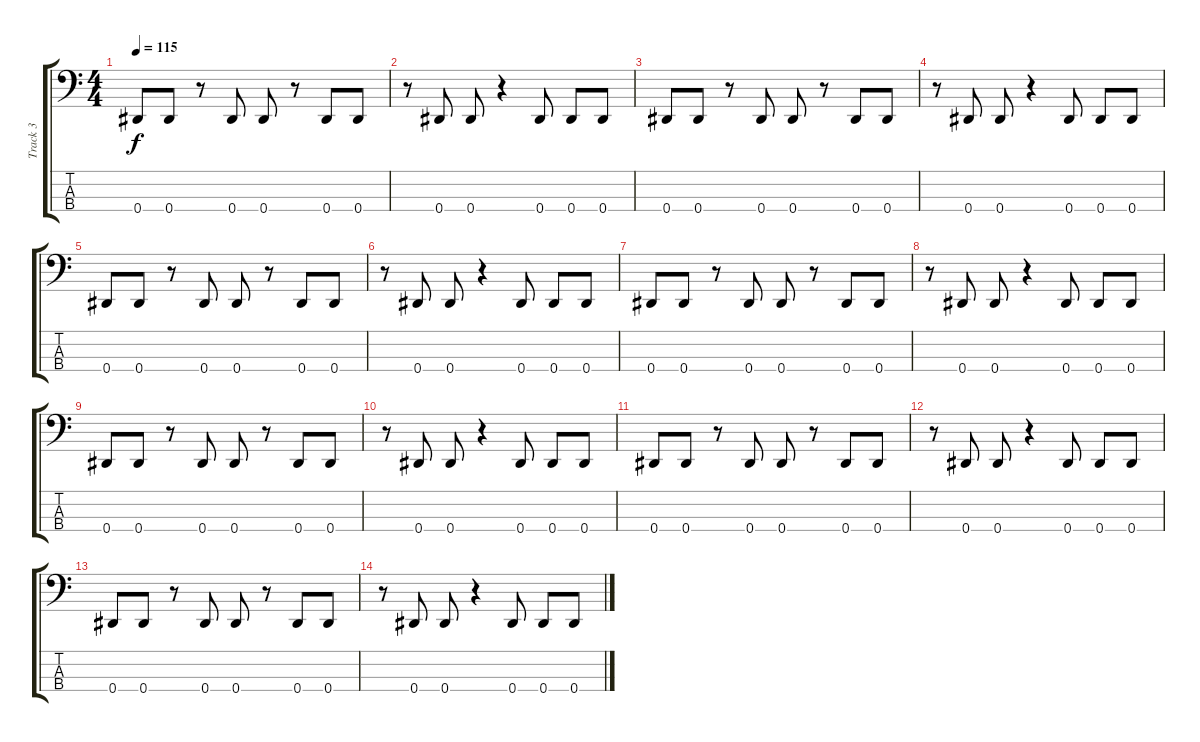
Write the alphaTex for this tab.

\track ("Track 3" "Track 3") {instrument electricbasspick}
\staff {score tabs}
\tuning (Gb2 Db2 Ab1 Eb1) {hide}
\ts (4 4)
\tempo 115
\clef f4
\ks c
0.4.8{dy f} 0.4.8 r.8 0.4.8 0.4.8 r.8 0.4.8 0.4.8 |
r.8 0.4.8 0.4.8 r.4 0.4.8 0.4.8 0.4.8 |
0.4.8 0.4.8 r.8 0.4.8 0.4.8 r.8 0.4.8 0.4.8 |
r.8 0.4.8 0.4.8 r.4 0.4.8 0.4.8 0.4.8 |
0.4.8 0.4.8 r.8 0.4.8 0.4.8 r.8 0.4.8 0.4.8 |
r.8 0.4.8 0.4.8 r.4 0.4.8 0.4.8 0.4.8 |
0.4.8 0.4.8 r.8 0.4.8 0.4.8 r.8 0.4.8 0.4.8 |
r.8 0.4.8 0.4.8 r.4 0.4.8 0.4.8 0.4.8 |
0.4.8 0.4.8 r.8 0.4.8 0.4.8 r.8 0.4.8 0.4.8 |
r.8 0.4.8 0.4.8 r.4 0.4.8 0.4.8 0.4.8 |
0.4.8 0.4.8 r.8 0.4.8 0.4.8 r.8 0.4.8 0.4.8 |
r.8 0.4.8 0.4.8 r.4 0.4.8 0.4.8 0.4.8 |
0.4.8 0.4.8 r.8 0.4.8 0.4.8 r.8 0.4.8 0.4.8 |
r.8 0.4.8 0.4.8 r.4 0.4.8 0.4.8 0.4.8
